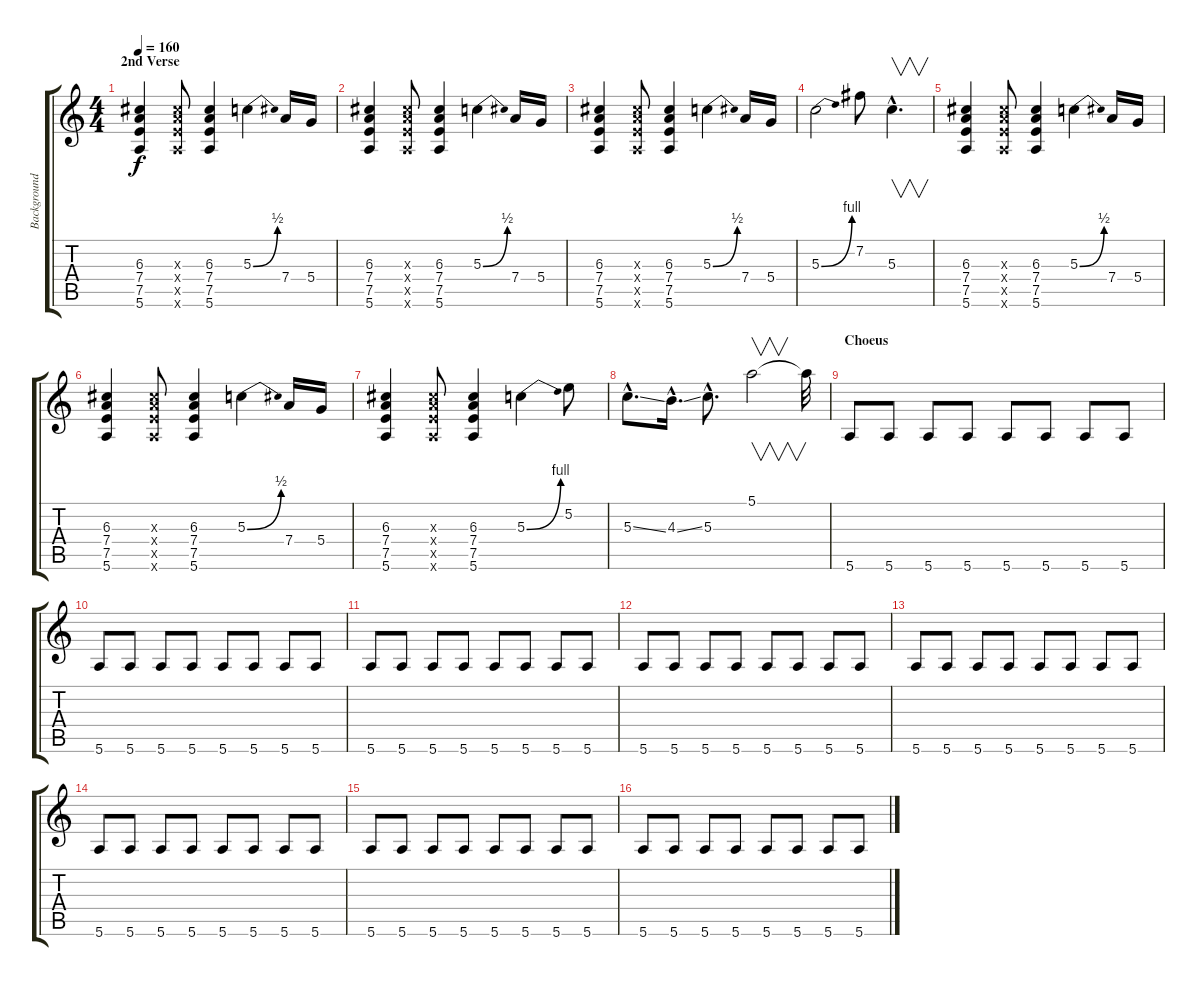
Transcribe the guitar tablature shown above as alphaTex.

\track ("Background Guitar" "Background") {instrument overdrivenguitar}
\staff {score tabs}
\tuning (E4 B3 G3 D3 A2 E2) {hide}
\ts (4 4)
\section ("" "2nd Verse")
\tempo 160
\clef g2
\ks c
(6.3 7.4 7.5 5.6).4{dy f} (6.3{x} 7.4{x} 7.5{x} 5.6{x}).8 (6.3 7.4 7.5 5.6).4 5.3{be (bend 0 0 60 2)}.4 7.4.16 5.4.16 |
(6.3 7.4 7.5 5.6).4 (6.3{x} 7.4{x} 7.5{x} 5.6{x}).8 (6.3 7.4 7.5 5.6).4 5.3{be (bend 0 0 60 2)}.4 7.4.16 5.4.16 |
(6.3 7.4 7.5 5.6).4 (6.3{x} 7.4{x} 7.5{x} 5.6{x}).8 (6.3 7.4 7.5 5.6).4 5.3{be (bend 0 0 60 2)}.4 7.4.16 5.4.16 |
5.3{be (bend 0 0 60 4)}.2 7.2.8 5.3{hac}.4{v d} |
(6.3 7.4 7.5 5.6).4 (6.3{x} 7.4{x} 7.5{x} 5.6{x}).8 (6.3 7.4 7.5 5.6).4 5.3{be (bend 0 0 60 2)}.4 7.4.16 5.4.16 |
(6.3 7.4 7.5 5.6).4 (6.3{x} 7.4{x} 7.5{x} 5.6{x}).8 (6.3 7.4 7.5 5.6).4 5.3{be (bend 0 0 60 2)}.4 7.4.16 5.4.16 |
(6.3 7.4 7.5 5.6).4 (6.3{x} 7.4{x} 7.5{x} 5.6{x}).8 (6.3 7.4 7.5 5.6).4 5.3{be (bend 0 0 60 4)}.4 5.2.8 |
5.3{ss hac}.8{d} 4.3{ss hac}.16{d} 5.3{hac}.8{d} 5.1.2{v} 5.1{t}.32 |
\section ("" "Choeus")
5.6.8 5.6.8 5.6.8 5.6.8 5.6.8 5.6.8 5.6.8 5.6.8 |
5.6.8 5.6.8 5.6.8 5.6.8 5.6.8 5.6.8 5.6.8 5.6.8 |
5.6.8 5.6.8 5.6.8 5.6.8 5.6.8 5.6.8 5.6.8 5.6.8 |
5.6.8 5.6.8 5.6.8 5.6.8 5.6.8 5.6.8 5.6.8 5.6.8 |
5.6.8 5.6.8 5.6.8 5.6.8 5.6.8 5.6.8 5.6.8 5.6.8 |
5.6.8 5.6.8 5.6.8 5.6.8 5.6.8 5.6.8 5.6.8 5.6.8 |
5.6.8 5.6.8 5.6.8 5.6.8 5.6.8 5.6.8 5.6.8 5.6.8 |
5.6.8 5.6.8 5.6.8 5.6.8 5.6.8 5.6.8 5.6.8 5.6.8
